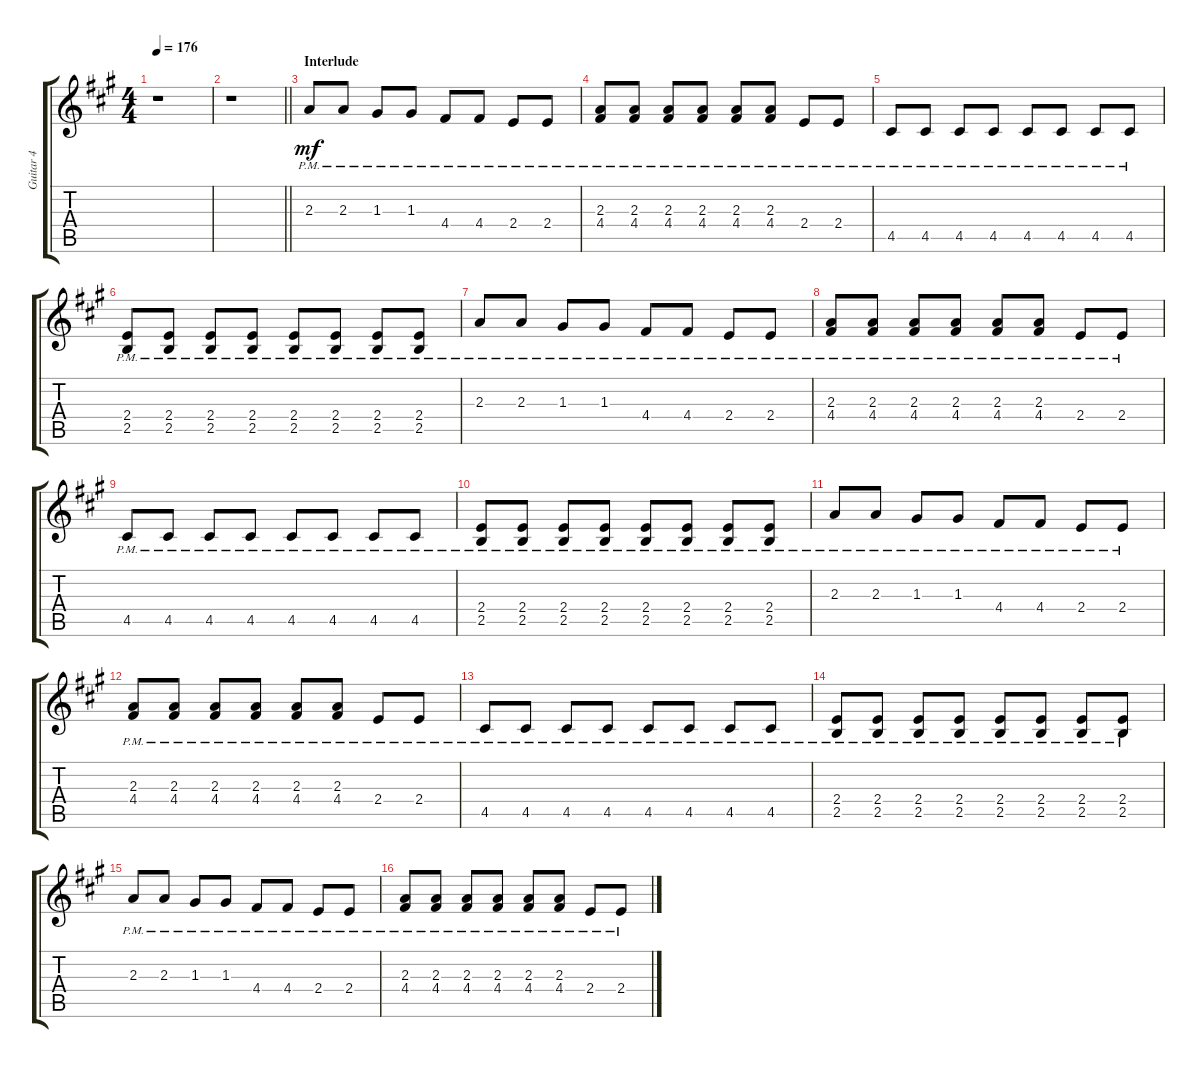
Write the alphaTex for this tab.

\track ("Guitar 4" "Guitar 4") {instrument distortionguitar}
\staff {score tabs}
\tuning (E4 B3 G3 D3 A2 D2) {hide}
\ts (4 4)
\tempo 176
\clef g2
\ks a
r.1{dy mf} |
\barLineRight lightlight
r.1 |
\section ("" "Interlude")
2.3{pm}.8 2.3{pm}.8 1.3{pm}.8 1.3{pm}.8 4.4{pm}.8 4.4{pm}.8 2.4{pm}.8 2.4{pm}.8 |
(2.3{pm} 4.4{pm}).8 (2.3{pm} 4.4{pm}).8 (2.3{pm} 4.4{pm}).8 (2.3{pm} 4.4{pm}).8 (2.3{pm} 4.4{pm}).8 (2.3{pm} 4.4{pm}).8 2.4{pm}.8 2.4{pm}.8 |
4.5{pm}.8 4.5{pm}.8 4.5{pm}.8 4.5{pm}.8 4.5{pm}.8 4.5{pm}.8 4.5{pm}.8 4.5{pm}.8 |
(2.4{pm} 2.5{pm}).8 (2.4{pm} 2.5{pm}).8 (2.4{pm} 2.5{pm}).8 (2.4{pm} 2.5{pm}).8 (2.4{pm} 2.5{pm}).8 (2.4{pm} 2.5{pm}).8 (2.4{pm} 2.5{pm}).8 (2.4{pm} 2.5{pm}).8 |
2.3{pm}.8 2.3{pm}.8 1.3{pm}.8 1.3{pm}.8 4.4{pm}.8 4.4{pm}.8 2.4{pm}.8 2.4{pm}.8 |
(2.3{pm} 4.4{pm}).8 (2.3{pm} 4.4{pm}).8 (2.3{pm} 4.4{pm}).8 (2.3{pm} 4.4{pm}).8 (2.3{pm} 4.4{pm}).8 (2.3{pm} 4.4{pm}).8 2.4{pm}.8 2.4{pm}.8 |
4.5{pm}.8 4.5{pm}.8 4.5{pm}.8 4.5{pm}.8 4.5{pm}.8 4.5{pm}.8 4.5{pm}.8 4.5{pm}.8 |
(2.4{pm} 2.5{pm}).8 (2.4{pm} 2.5{pm}).8 (2.4{pm} 2.5{pm}).8 (2.4{pm} 2.5{pm}).8 (2.4{pm} 2.5{pm}).8 (2.4{pm} 2.5{pm}).8 (2.4{pm} 2.5{pm}).8 (2.4{pm} 2.5{pm}).8 |
2.3{pm}.8 2.3{pm}.8 1.3{pm}.8 1.3{pm}.8 4.4{pm}.8 4.4{pm}.8 2.4{pm}.8 2.4{pm}.8 |
(2.3{pm} 4.4{pm}).8 (2.3{pm} 4.4{pm}).8 (2.3{pm} 4.4{pm}).8 (2.3{pm} 4.4{pm}).8 (2.3{pm} 4.4{pm}).8 (2.3{pm} 4.4{pm}).8 2.4{pm}.8 2.4{pm}.8 |
4.5{pm}.8 4.5{pm}.8 4.5{pm}.8 4.5{pm}.8 4.5{pm}.8 4.5{pm}.8 4.5{pm}.8 4.5{pm}.8 |
(2.4{pm} 2.5{pm}).8 (2.4{pm} 2.5{pm}).8 (2.4{pm} 2.5{pm}).8 (2.4{pm} 2.5{pm}).8 (2.4{pm} 2.5{pm}).8 (2.4{pm} 2.5{pm}).8 (2.4{pm} 2.5{pm}).8 (2.4{pm} 2.5{pm}).8 |
2.3{pm}.8 2.3{pm}.8 1.3{pm}.8 1.3{pm}.8 4.4{pm}.8 4.4{pm}.8 2.4{pm}.8 2.4{pm}.8 |
(2.3{pm} 4.4{pm}).8 (2.3{pm} 4.4{pm}).8 (2.3{pm} 4.4{pm}).8 (2.3{pm} 4.4{pm}).8 (2.3{pm} 4.4{pm}).8 (2.3{pm} 4.4{pm}).8 2.4{pm}.8 2.4{pm}.8
